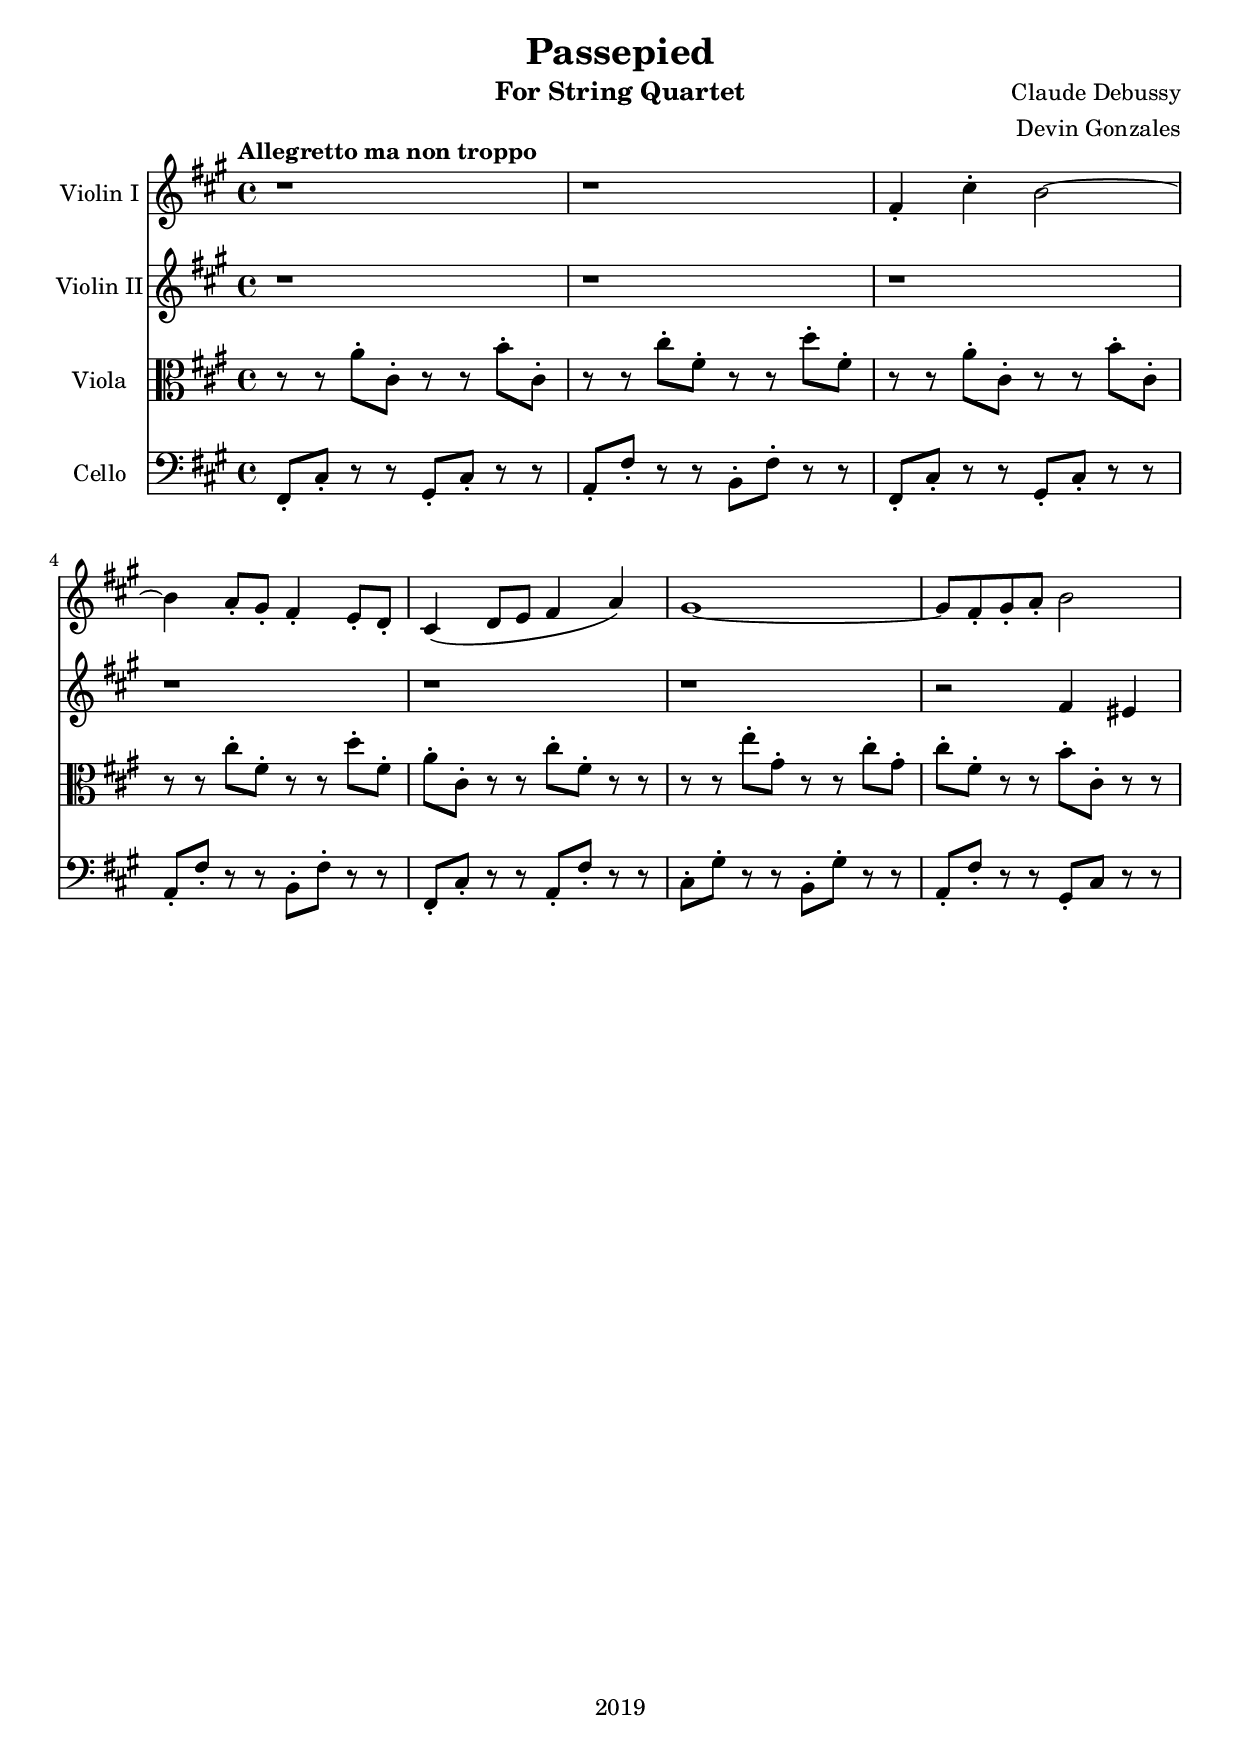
\version "2.18.2"

\header {
  title = "Passepied"
  instrument = "For String Quartet"
  composer = "Claude Debussy"
  arranger = "Devin Gonzales"
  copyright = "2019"
  % Remove default LilyPond tagline
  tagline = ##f
}

global = {
  \key a \major
  \time 4/4
  \tempo "Allegretto ma non troppo"
}

scoreAViolinI = \relative c'' {
  \global
  r1 |%m1
  r1 |%m2
  fis,4-. cis'4-. b2~ |%m3
  b4 a8-. gis8-. fis 4-. e8-. d-. |%m4
  cis4\( d8 e8 fis4 a\) |%m5
  gis1~ |%m6
  gis8 fis8-. gis8-. a8-. b2 \( |%m7
  
}

scoreAViolinII = \relative c'' {
  \global
  r1 |%m1
  r1 |%m2
  r1 |%m3
  r1 |%m4
  r1 |%m5
  r1 |%m6
  r2 fis,4 \( eis4 |%m7
}

scoreAViola = \relative c' { 
  \global
  r8 r8 a'8-. cis,8-. r8 r8 b'8-. cis,8-. |%m1
  r8 r8 cis'8-. fis,8-. r8 r8 d'8-. fis,8-. |%m2
  r8 r8 a8-. cis,8-. r8 r8 b'8-. cis,8-.  |%m3
  r8 r8 cis'8-. fis,8-. r8 r8 d'8-. fis,8-. |%m4
  a8-. cis,8-. r8 r8 cis'8-. fis,8-. r8 r8 |%m5
  r8 r8 e'8-. gis,8-. r8 r8 cis8-. gis8-. |%m6
  cis8-. fis,8-. r8 r8 b8-. cis,8-. r8 r8 |%m7
  
}

scoreACello = \relative c {
  \global
  fis,8-. cis'8-. r8 r8 gis8-. cis-. r8 r8 |%m1
  a8-. fis'8-. r8 r8 b,8-. fis'8-. r8 r8 |%m2
  fis,8-. cis'8-. r8 r8 gis8-. cis-. r8 r8 |%m3
  a8-. fis'8-. r8 r8 b,8-. fis'8-. r8 r8 |%m4
  fis,8-. cis'8-. r8 r8 a8-. fis'8-. r8 r8 |%m5
  cis8-. gis'8-. r8 r8 b,8-. gis'8-. r8 r8 |%m6
  a,8-. fis'8-. r8 r8 gis,8-. cis r8 r8 |%m7
  
}

scoreAViolinIPart = \new Staff \with {
  instrumentName = "Violin I"
  midiInstrument = "violin"
} \scoreAViolinI

scoreAViolinIIPart = \new Staff \with {
  instrumentName = "Violin II"
  midiInstrument = "violin"
} \scoreAViolinII

scoreAViolaPart = \new Staff \with {
  instrumentName = "Viola"
  midiInstrument = "viola"
} { \clef alto \scoreAViola }

scoreACelloPart = \new Staff \with {
  instrumentName = "Cello"
  midiInstrument = "cello"
} { \clef bass \scoreACello }

\score {
  <<
    \scoreAViolinIPart
    \scoreAViolinIIPart
    \scoreAViolaPart
    \scoreACelloPart
  >>
  \layout { }
  \midi {
    \tempo 4=100
  }
}
